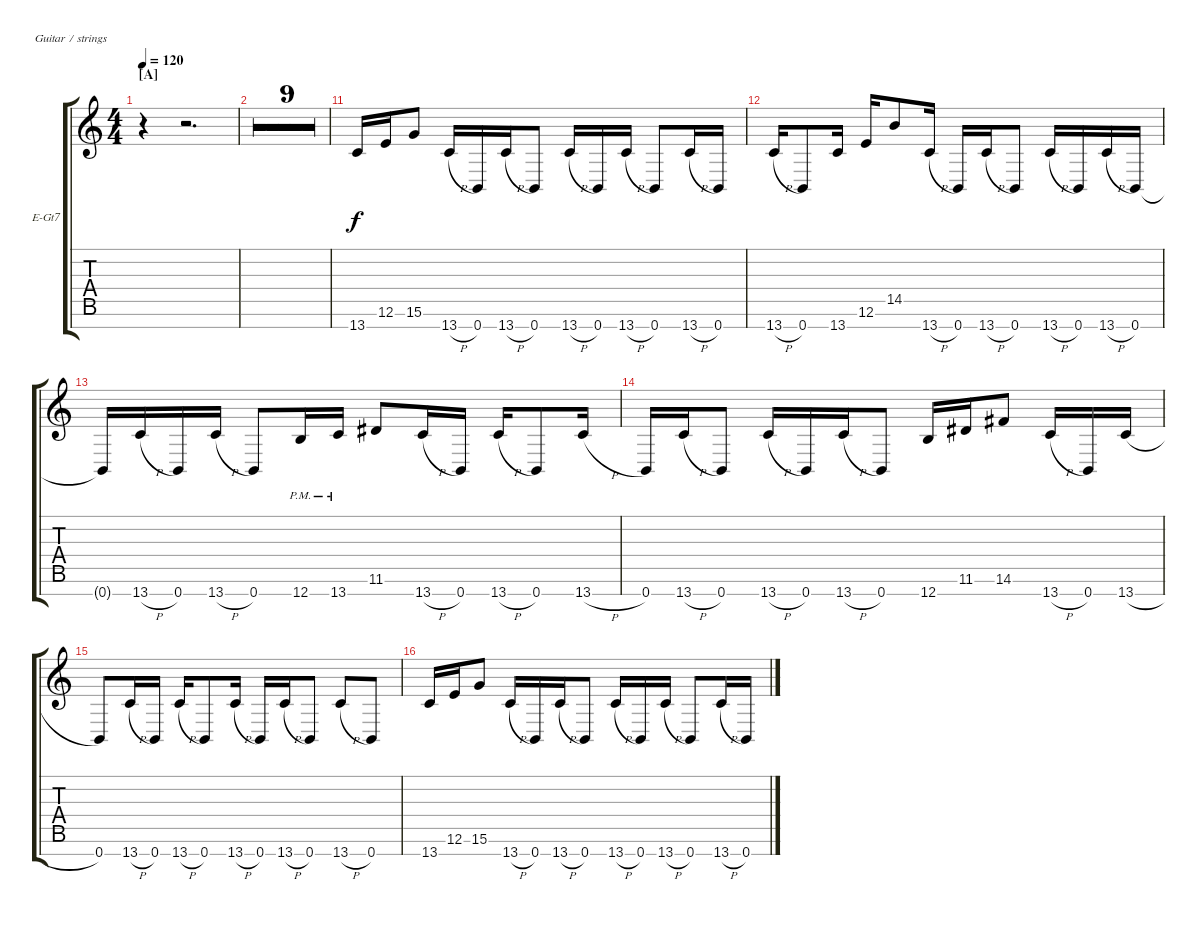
\bracketExtendMode groupsimilarinstruments
\firstSystemTrackNameOrientation horizontal
\otherSystemsTrackNameOrientation horizontal
\track ("Guitar 1" "E-Gt7") {multiBarRest instrument distortionguitar}
\staff {score tabs}
\tuning (E4 B3 G3 D3 A2 E2 B1)
\ts (4 4)
\beaming (8 2 2 2 2)
\section ("A" "")
\tempo 120
\clef g2
\ks c
r.4{dy f instrument distortionguitar} r.2{d} |
r.4 r.2{d} |
r.4 r.2{d} |
r.4 r.2{d} |
r.4 r.2{d} |
r.4 r.2{d} |
r.4 r.2{d} |
r.4 r.2{d} |
r.4 r.2{d} |
\barLineRight lightlight
r.4 r.2{d} |
13.7.16 12.6.16 15.6.8 13.7{h}.16 0.7.16 13.7{h}.16 0.7.8 13.7{h}.16 0.7.16 13.7{h}.16 0.7.8 13.7{h}.16 0.7.16 |
13.7{h}.16 0.7.8 13.7.16 12.6.16 14.5.8 13.7{h}.16 0.7.16 13.7{h}.16 0.7.8 13.7{h}.16 0.7.16 13.7{h}.16 0.7.16 |
0.7{t}.16 13.7{h}.16 0.7.16 13.7{h}.16 0.7.8 12.7{pm}.16 13.7{pm}.16 11.6.8 13.7{h}.16 0.7.16 13.7{h}.16 0.7.8 13.7{h}.16 |
0.7.16 13.7{h}.16 0.7.8 13.7{h}.16 0.7.16 13.7{h}.16 0.7.8 12.7.16 11.6.16 14.6.8 13.7{h}.16 0.7.16 13.7{h}.16 |
0.7.8 13.7{h}.16 0.7.16 13.7{h}.16 0.7.8 13.7{h}.16 0.7.16 13.7{h}.16 0.7.8 13.7{h}.8 0.7.8 |
13.7.16 12.6.16 15.6.8 13.7{h}.16 0.7.16 13.7{h}.16 0.7.8 13.7{h}.16 0.7.16 13.7{h}.16 0.7.8 13.7{h}.16 0.7.16
